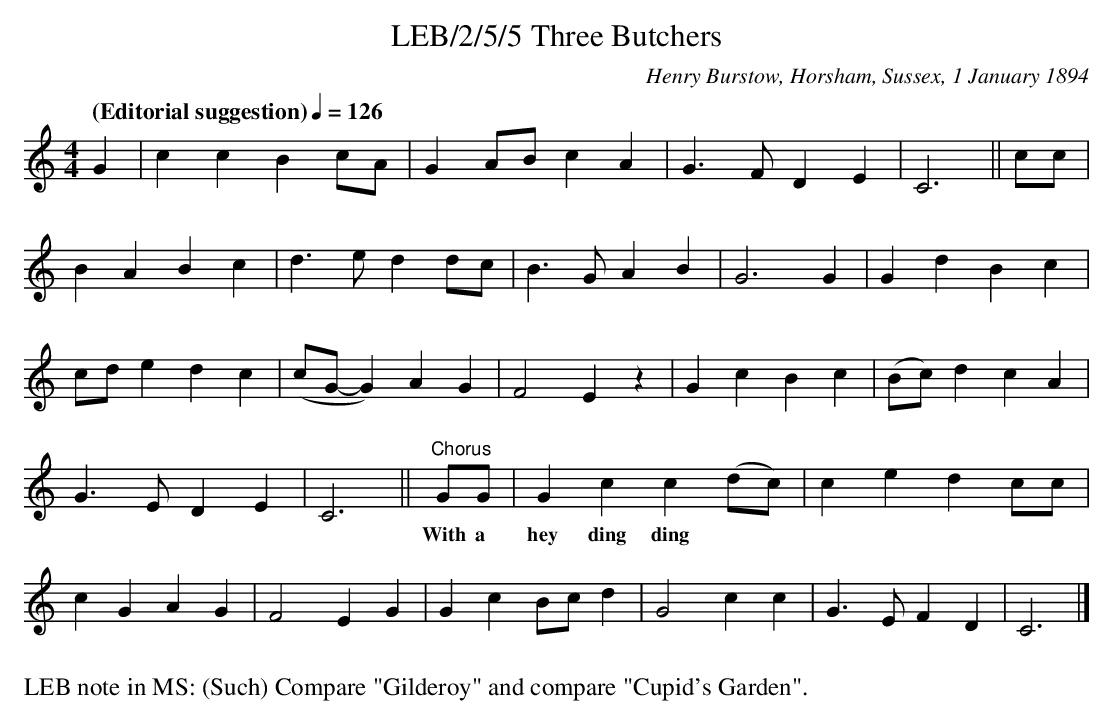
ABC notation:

X:1
T:LEB/2/5/5 Three Butchers
C:Henry Burstow, Horsham, Sussex, 1 January 1894
L:1/8
Q:"(Editorial suggestion)" 1/4=126
M:4/4
K:C
G2 | c2 c2 B2 cA | G2 AB c2 A2 | G3 F D2 E2 | C6 || cc |
B2 A2 B2 c2 | d3 e d2 dc | B3 G A2 B2 | G6 G2 | G2 d2 B2 c2 |
cd e2 d2 c2 | (cG-G2) A2 G2 | F4 E2 z2 | G2 c2 B2 c2 | (Bc) d2 c2 A2 |
G3 E D2 E2 | C6 || "^Chorus"GG | G2 c2 c2 (dc) | c2 e2 d2 cc |
w:*****With a hey ding ding
c2 G2 A2 G2 | F4 E2 G2 | G2 c2 Bc d2 | G4 c2 c2 | G3 E F2 D2 | C6 |]
